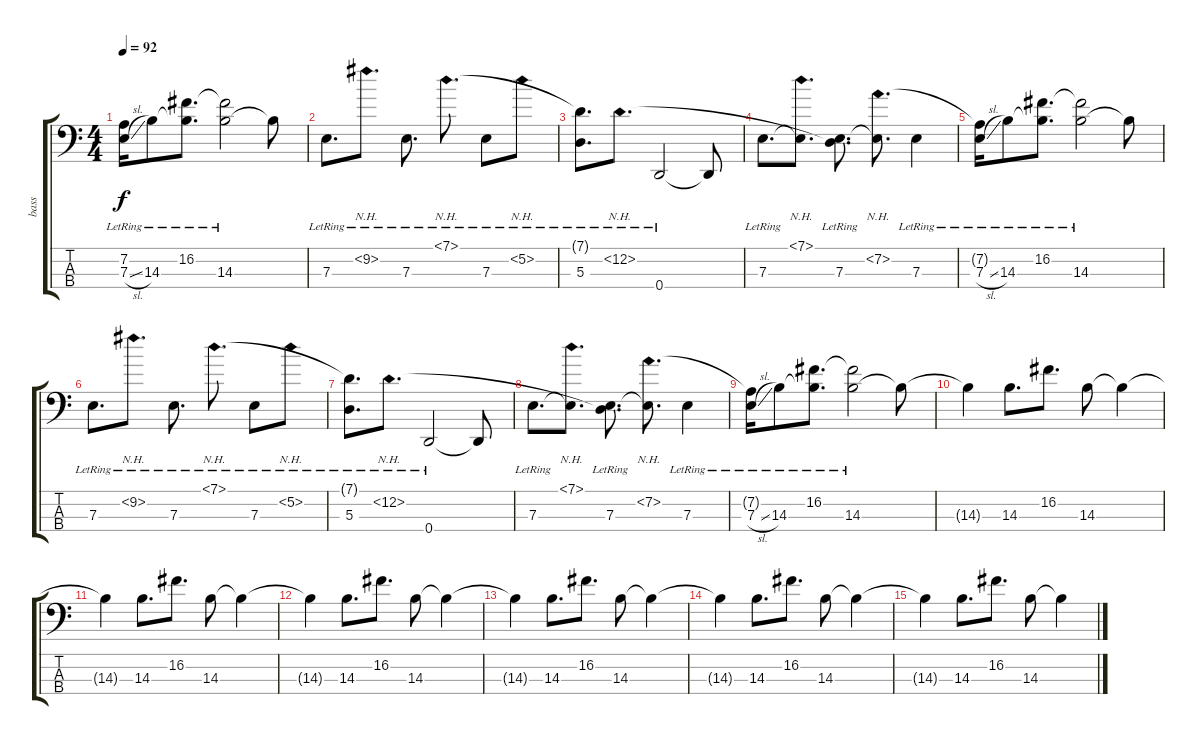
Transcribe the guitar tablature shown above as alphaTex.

\track ("bass" "bass") {instrument electricbasspick}
\staff {score tabs}
\tuning (G2 D2 A1 D1) {hide}
\ts (4 4)
\tempo 92
\clef f4
\ks c
(7.2{t} 7.3{sl lr}).16{dy f} 14.3{lr}.8 (16.2{lr} 14.3{t}).8{d} (16.2{t} 14.3{lr}).2 14.3{t}.8 |
7.3{lr}.8{d} 9.2{nh lr}.8{d} 7.3{lr}.8{d} 7.1{nh lr}.8{d} 7.3{lr}.8 5.2{nh lr}.8 |
(7.1{t} 5.3{lr}).8{d} 0.2{nh lr}.8{d} 0.4{lr}.2 0.4{t}.8 |
7.3{lr}.8{d} (7.1{nh} 7.3{t}).8{d} (0.2{t} 7.3{lr}).8{d} (7.2{nh} 7.3{t}).8{d} 7.3{lr}.4 |
(7.2{t} 7.3{sl lr}).16 14.3{lr}.8 (16.2{lr} 14.3{t}).8{d} (16.2{t} 14.3{lr}).2 14.3{t}.8 |
7.3{lr}.8{d} 9.2{nh lr}.8{d} 7.3{lr}.8{d} 7.1{nh lr}.8{d} 7.3{lr}.8 5.2{nh lr}.8 |
(7.1{t} 5.3{lr}).8{d} 0.2{nh lr}.8{d} 0.4{lr}.2 0.4{t}.8 |
7.3{lr}.8{d} (7.1{nh} 7.3{t}).8{d} (0.2{t} 7.3{lr}).8{d} (7.2{nh} 7.3{t}).8{d} 7.3{lr}.4 |
(7.2{t} 7.3{sl lr}).16 14.3{lr}.8 (16.2{lr} 14.3{t}).8{d} (16.2{t} 14.3{lr}).2 14.3{t}.8 |
14.3{t}.4 14.3.8{d} 16.2.8{d} 14.3.8 14.3{t}.4 |
14.3{t}.4 14.3.8{d} 16.2.8{d} 14.3.8 14.3{t}.4 |
14.3{t}.4 14.3.8{d volume 2} 16.2.8{d} 14.3.8 14.3{t}.4 |
14.3{t}.4 14.3.8{d} 16.2.8{d} 14.3.8 14.3{t}.4 |
14.3{t}.4 14.3.8{d} 16.2.8{d} 14.3.8 14.3{t}.4 |
14.3{t}.4 14.3.8{d} 16.2.8{d} 14.3.8 14.3{t}.4
